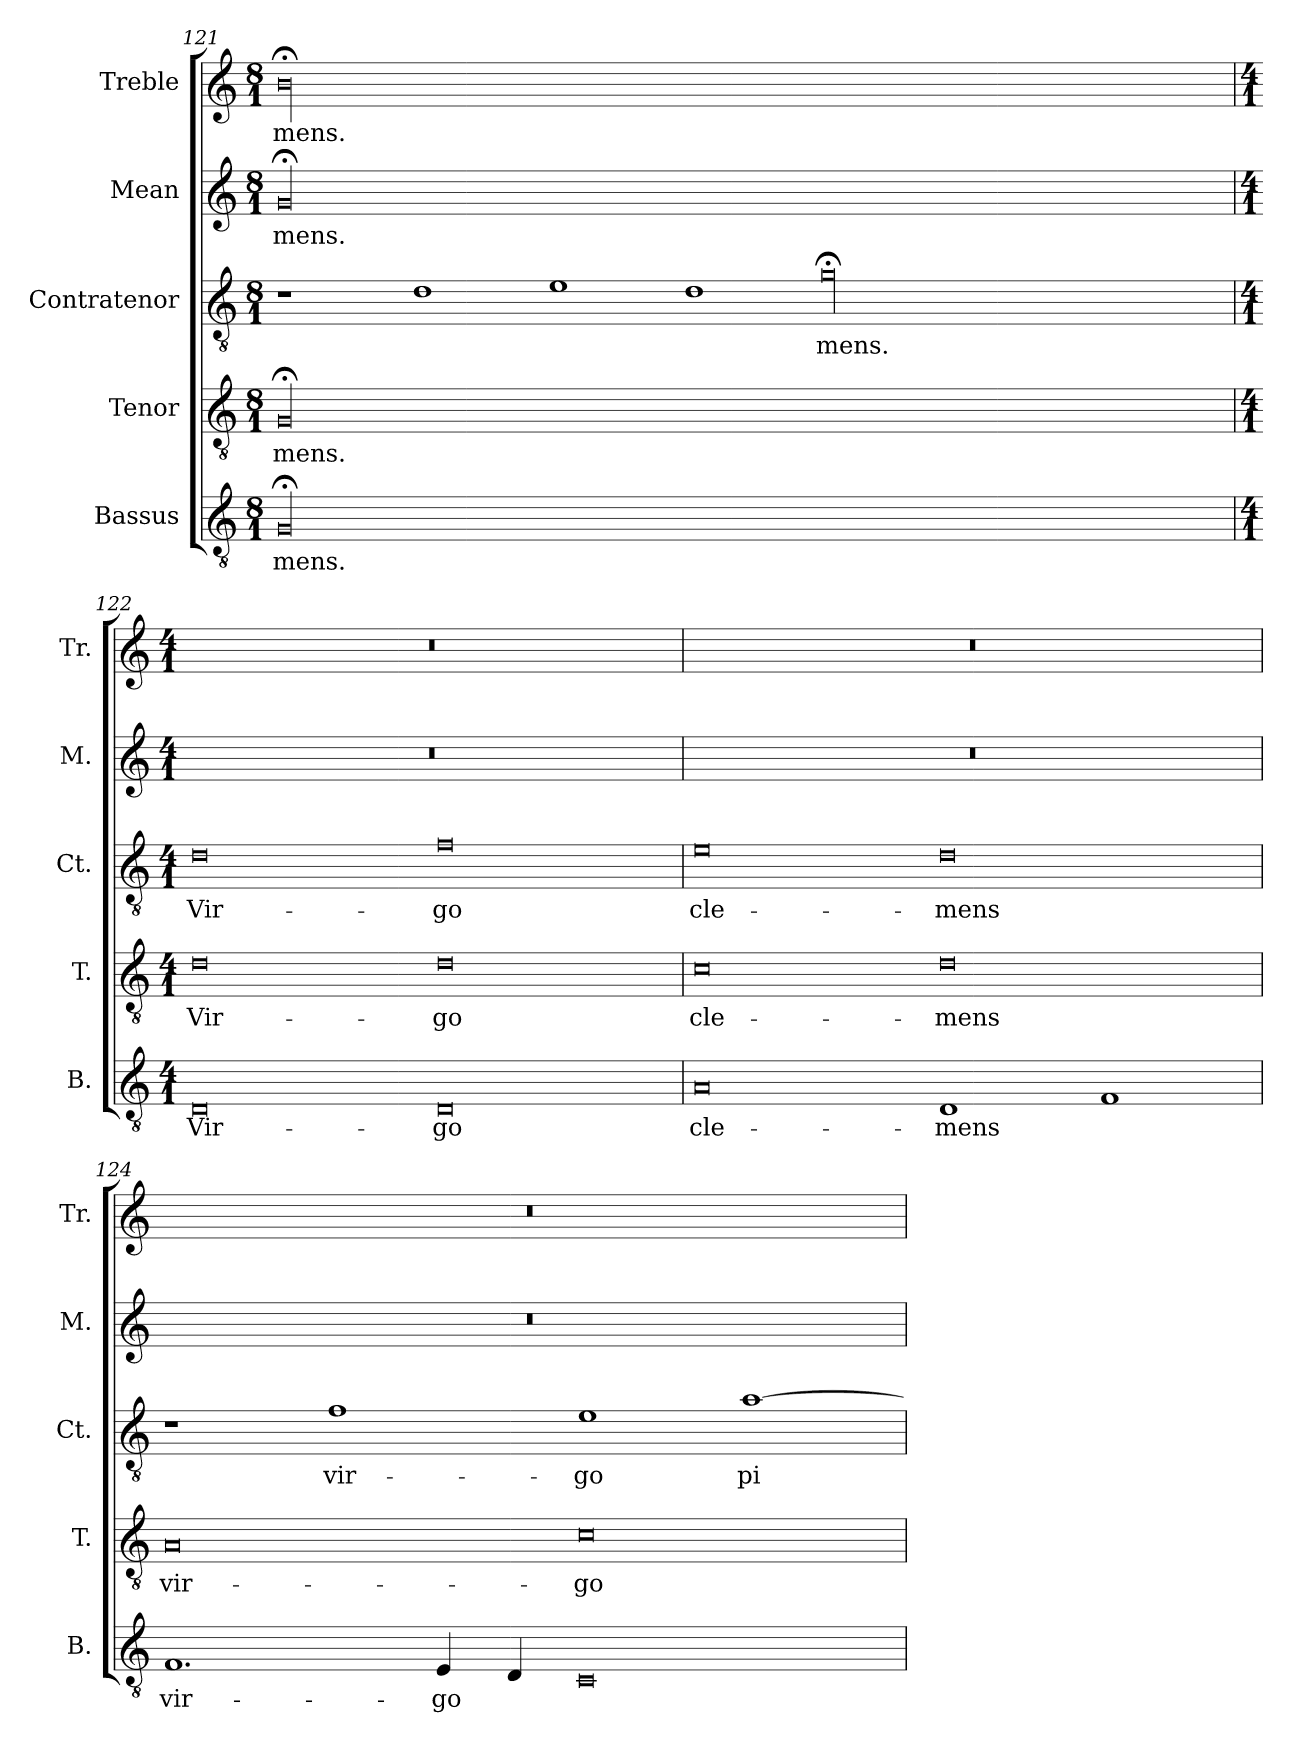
**kern	**text	**kern	**text	**kern	**text	**kern	**text	**kern	**text
*part5	*part5	*part4	*part4	*part3	*part3	*part2	*part2	*part1	*part1
*staff5	*staff5	*staff4	*staff4	*staff3	*staff3	*staff2	*staff2	*staff1	*staff1
*I"Bassus	*	*I"Tenor	*	*I"Contratenor	*	*I"Mean	*	*I"Treble	*
*I'B.	*	*I'T.	*	*I'Ct.	*	*I'M.	*	*I'Tr.	*
*clefGv2	*	*clefGv2	*	*clefGv2	*	*clefG2	*	*clefG2	*
*ITrd7c12	*	*ITrd7c12	*	*ITrd7c12	*	*	*	*	*
*k[]	*	*k[]	*	*k[]	*	*k[]	*	*k[]	*
*	*	*	*	*C:	*	*C:	*	*C:	*
*M8/1	*	*M8/1	*	*M8/1	*	*M8/1	*	*M8/1	*
=121	=121	=121	=121	=121	=121	=121	=121	=121	=121
!	!LO:LY:b:color=#000000	!	!	!	!	!	!	!	!
!	!	!	!LO:LY:b:color=#000000	!	!	!	!	!	!
!	!	!	!	!	!	!	!LO:LY:b:color=#000000	!	!
!	!	!	!	!	!	!	!	!	!LO:LY:b:color=#000000
00GG;i	-mens.	00GG;i	-mens.	1r	.	00g;i	-mens.	00b;i	-mens.
.	.	.	.	1Di	.	.	.	.	.
.	.	.	.	1Ei	.	.	.	.	.
.	.	.	.	1Di	.	.	.	.	.
!	!	!	!	!	!LO:LY:b:color=#000000	!	!	!	!
0ryy	.	0ryy	.	00G;i	-mens.	0ryy	.	0ryy	.
0ryy	.	0ryy	.	.	.	0ryy	.	0ryy	.
!!LO:LB:g=z
=122	=122	=122	=122	=122	=122	=122	=122	=122	=122
*M4/1	*	*M4/1	*	*M4/1	*	*M4/1	*	*M4/1	*
!	!LO:LY:b:color=#000000	!	!	!	!	!	!	!	!
!	!	!	!LO:LY:b:color=#000000	!	!	!	!	!	!
!	!	!	!	!	!LO:LY:b:color=#000000	!LO:N:vis=1	!	!LO:N:vis=1	!
0DDi	Vir-	0Di	Vir-	0Di	Vir-	00r	.	00r	.
!	!LO:LY:b:color=#000000	!	!	!	!	!	!	!	!
!	!	!	!LO:LY:b:color=#000000	!	!	!	!	!	!
!	!	!	!	!	!LO:LY:b:color=#000000	!	!	!	!
0DDi	-go	0Di	-go	0Fi	-go	.	.	.	.
=123	=123	=123	=123	=123	=123	=123	=123	=123	=123
!	!LO:LY:b:color=#000000	!	!	!	!	!	!	!	!
!	!	!	!LO:LY:b:color=#000000	!	!	!	!	!	!
!	!	!	!	!	!LO:LY:b:color=#000000	!LO:N:vis=1	!	!LO:N:vis=1	!
0AAi	cle-	0Ci	cle-	0Ei	cle-	00r	.	00r	.
!	!LO:LY:b:color=#000000	!	!	!	!	!	!	!	!
!	!	!	!LO:LY:b:color=#000000	!	!	!	!	!	!
!	!	!	!	!	!LO:LY:b:color=#000000	!	!	!	!
1DDi	-mens	0Di	-mens	0Di	-mens	.	.	.	.
1FFi	.	.	.	.	.	.	.	.	.
=124	=124	=124	=124	=124	=124	=124	=124	=124	=124
!	!LO:LY:b:color=#000000	!	!	!	!	!	!	!	!
!	!	!	!LO:LY:b:color=#000000	!	!	!LO:N:vis=1	!	!LO:N:vis=1	!
1.FFi	vir-	0AAi	vir-	1r	.	00r	.	00r	.
!	!	!	!	!	!LO:LY:b:color=#000000	!	!	!	!
.	.	.	.	1Fi	vir-	.	.	.	.
!	!LO:LY:b:color=#000000	!	!	!	!	!	!	!	!
4EEi/	-go	.	.	.	.	.	.	.	.
4DDi/	.	.	.	.	.	.	.	.	.
!	!	!	!LO:LY:b:color=#000000	!	!	!	!	!	!
!	!	!	!	!	!LO:LY:b:color=#000000	!	!	!	!
0CCi	.	0Ci	-go	1Ei	-go	.	.	.	.
!	!	!	!	!	!LO:LY:b:color=#000000	!	!	!	!
.	.	.	.	[>1Ai	pi-	.	.	.	.
=	=	=	=	=	=	=	=	=	=
*-	*-	*-	*-	*-	*-	*-	*-	*-	*-
